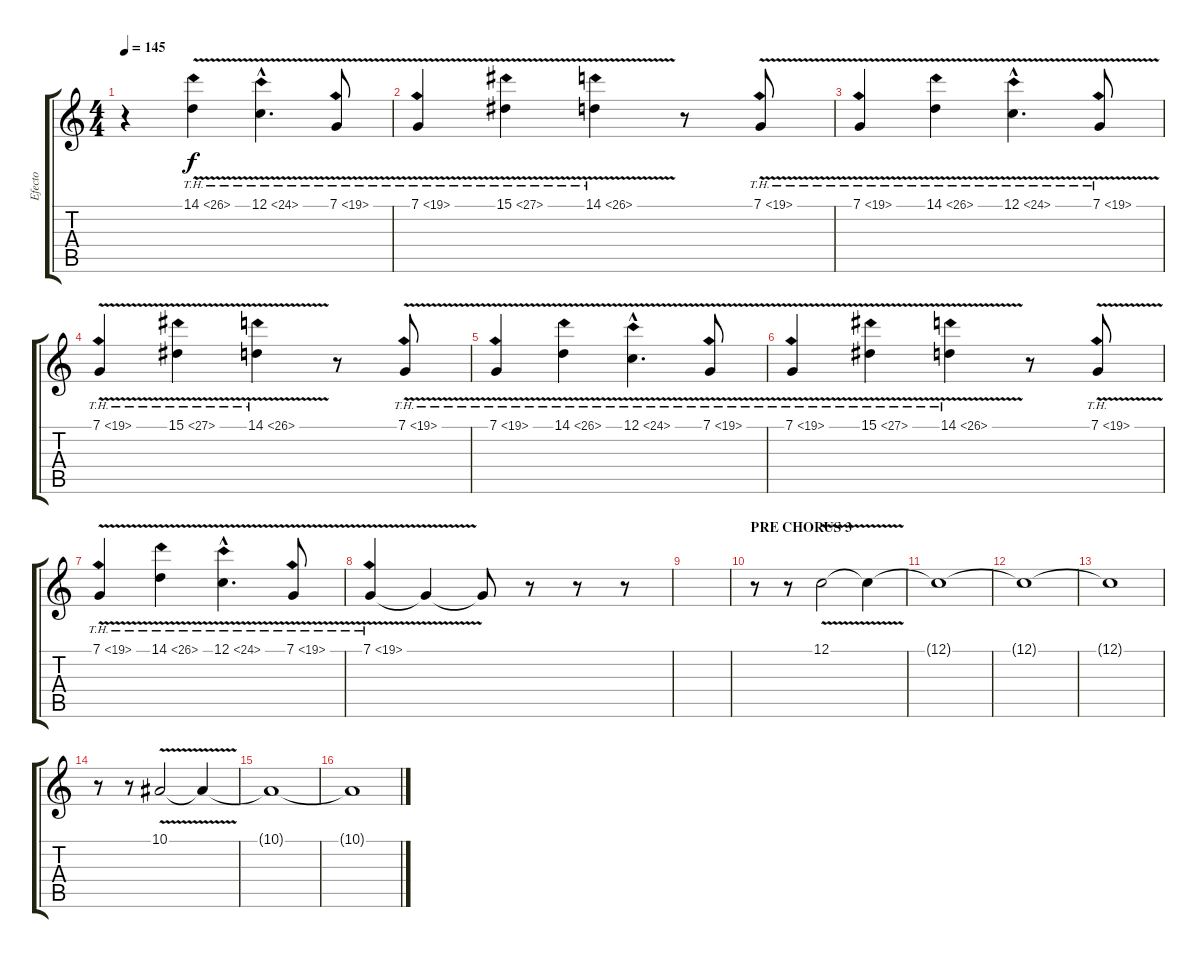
\track ("Efecto" "Efecto") {instrument fx7echoes}
\staff {score tabs}
\tuning (C4 G3 Eb3 Bb2 F2 C2) {hide}
\ts (4 4)
\tempo 145
\clef g2
\ks c
r.4{dy f} 14.1{th 12 v}.4 12.1{th 12 v hac}.4{d} 7.1{th 12 v}.8 |
7.1{th 12 v}.4 15.1{th 12 v}.4 14.1{th 12 v}.4 r.8 7.1{th 12 v}.8 |
7.1{th 12 v}.4 14.1{th 12 v}.4 12.1{th 12 v hac}.4{d} 7.1{th 12 v}.8 |
7.1{th 12 v}.4 15.1{th 12 v}.4 14.1{th 12 v}.4 r.8 7.1{th 12 v}.8 |
7.1{th 12 v}.4 14.1{th 12 v}.4 12.1{th 12 v hac}.4{d} 7.1{th 12 v}.8 |
7.1{th 12 v}.4 15.1{th 12 v}.4 14.1{th 12 v}.4 r.8 7.1{th 12 v}.8 |
7.1{th 12 v}.4 14.1{th 12 v}.4 12.1{th 12 v hac}.4{d} 7.1{th 12 v}.8 |
7.1{th 12 v}.4 7.1{t}.4 7.1{t}.8 r.8 r.8 r.8 |
|
\section ("" "PRE CHORUS 3")
r.8 r.8 12.1{v}.2 12.1{t}.4 |
12.1{t}.1 |
12.1{t}.1 |
12.1{t}.1 |
r.8 r.8 10.1{v}.2 10.1{t}.4 |
10.1{t}.1 |
10.1{t}.1
